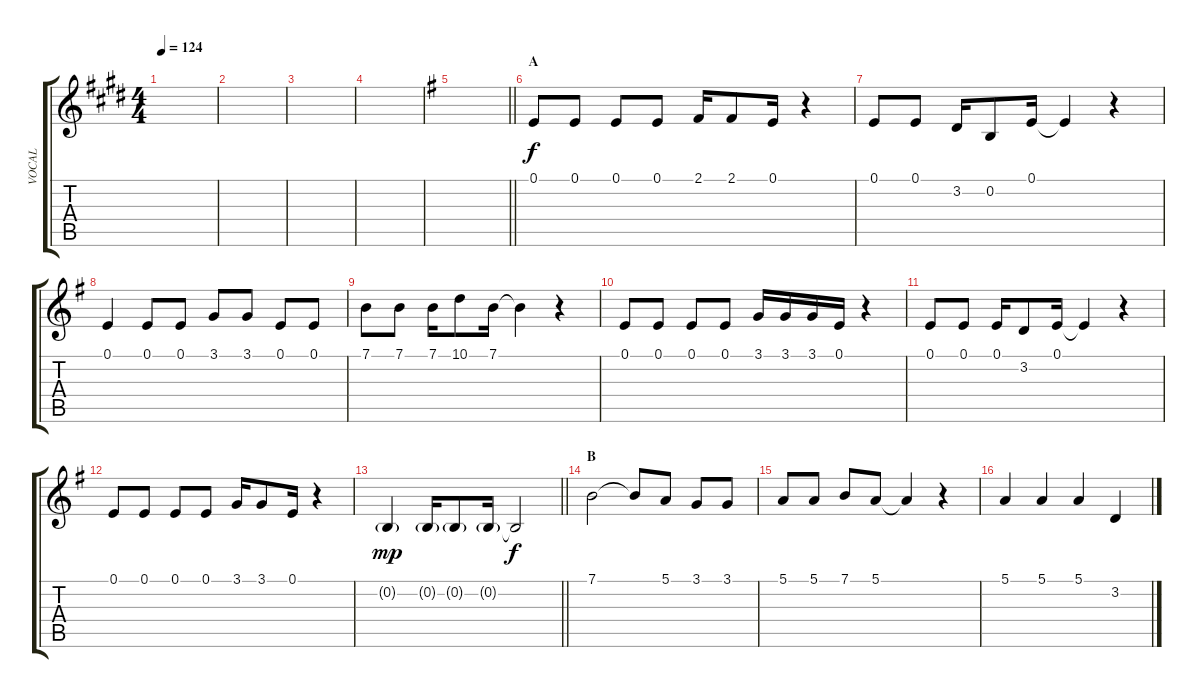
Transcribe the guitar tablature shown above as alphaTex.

\track ("VOCAL" "VOCAL") {instrument oboe}
\staff {score tabs}
\tuning (E4 B3 G3 D3 A2 E2) {hide}
\ts (4 4)
\tempo 124
\clef g2
\ks e
|
|
|
|
\barLineRight lightlight
\ks g
|
\section ("" "A")
0.1.8{dy f} 0.1.8 0.1.8 0.1.8 2.1.16 2.1.8 0.1.16 r.4 |
0.1.8 0.1.8 3.2.16 0.2.8 0.1.16 0.1{t}.4 r.4 |
0.1.4 0.1.8 0.1.8 3.1.8 3.1.8 0.1.8 0.1.8 |
7.1.8 7.1.8 7.1.16 10.1.8 7.1.16 7.1{t}.4 r.4 |
0.1.8 0.1.8 0.1.8 0.1.8 3.1.16 3.1.16 3.1.16 0.1.16 r.4 |
0.1.8 0.1.8 0.1.16 3.2.8 0.1.16 0.1{t}.4 r.4 |
0.1.8 0.1.8 0.1.8 0.1.8 3.1.16 3.1.8 0.1.16 r.4 |
\barLineRight lightlight
0.2{g}.4{dy mp} 0.2{g}.16 0.2{g}.8 0.2{g}.16 0.2{t}.2{dy f} |
\section ("" "B")
7.1.2 7.1{t}.8 5.1.8 3.1.8 3.1.8 |
5.1.8 5.1.8 7.1.8 5.1.8 5.1{t}.4 r.4 |
5.1.4 5.1.4 5.1.4 3.2.4
